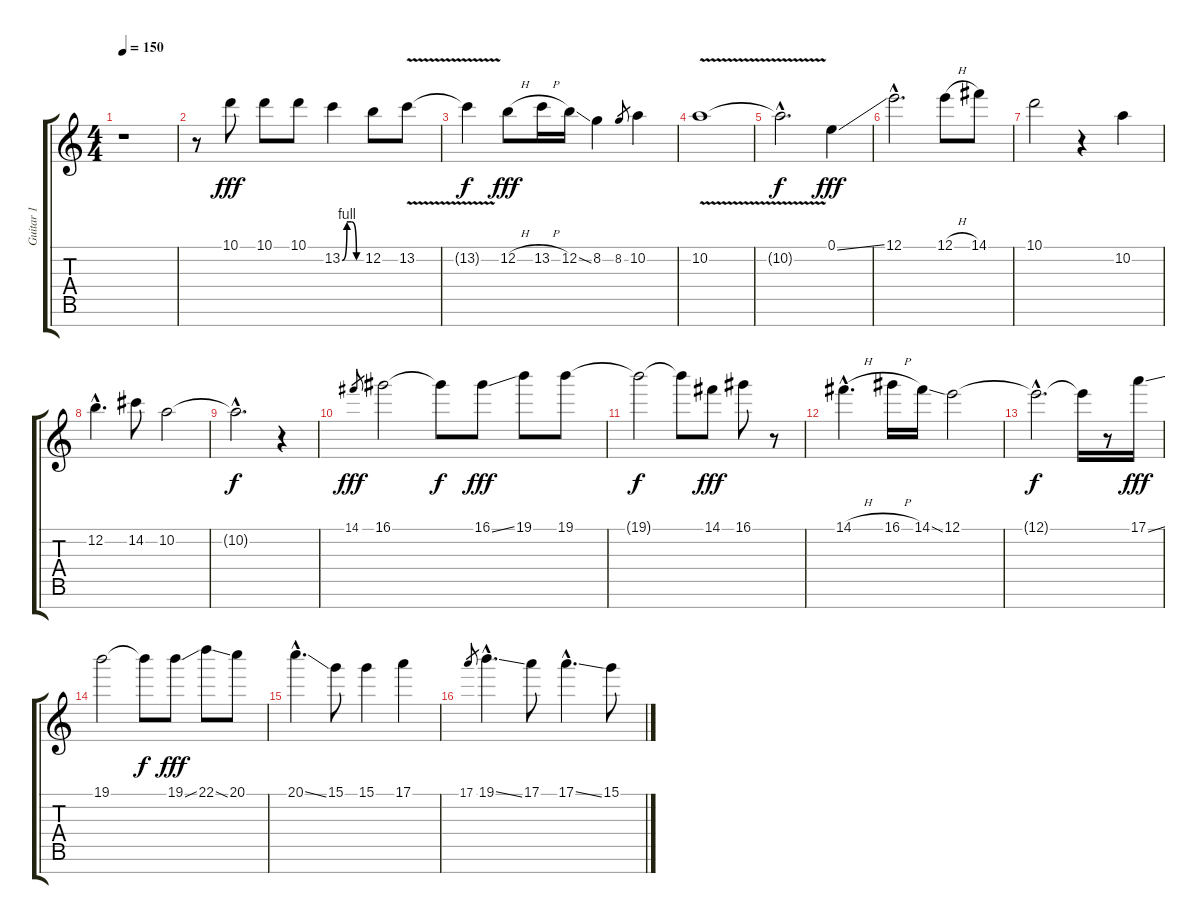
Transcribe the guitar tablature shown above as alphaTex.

\track ("Guitar 1" "Guitar 1") {instrument distortionguitar}
\staff {score tabs}
\tuning (E4 B3 G3 D3 A2 E2 B1) {hide}
\ts (4 4)
\tempo 150
\clef g2
\ks c
r.1{dy fff} |
r.8{volume 13 balance 16} 10.1.8 10.1.8 10.1.8 13.2{be (custom 0 0 15 4 30 4 45 0 60 0)}.4 12.2.8 13.2{v}.8 |
13.2{t}.4{dy f} 12.2{h}.8{dy fff} 13.2{h}.16 12.2{ss}.16 8.2.4 8.2.8{gr} 10.2.4 |
10.2{v}.1 |
10.2{hac t}.2{d dy f} 0.1{ss}.4{dy fff} |
12.1{hac}.2{d} 12.1{h}.8 14.1.8 |
10.1.2 r.4 10.2.4 |
12.2{hac}.4{d} 14.2.8 10.2.2 |
10.2{hac t}.2{d dy f} r.4 |
14.1.8{gr dy fff} 16.1.2 16.1{t}.8{dy f} 16.1{ss}.8{dy fff} 19.1.8 19.1.8 |
19.1{t}.2{dy f} 19.1{t}.8 14.1.8{dy fff} 16.1.8 r.8 |
14.1{h hac}.4{d} 16.1{h}.16 14.1{ss}.16 12.1.2 |
12.1{hac t}.2{d dy f} 12.1{t}.16 r.8 17.1{ss}.16{dy fff} |
19.1.2 19.1{t}.8{dy f} 19.1{ss}.8{dy fff} 22.1{ss}.8 20.1.8 |
20.1{ss hac}.4{d} 15.1.8 15.1.4 17.1.4 |
17.1.8{gr} 19.1{ss hac}.4{d} 17.1.8 17.1{ss hac}.4{d} 15.1.8
